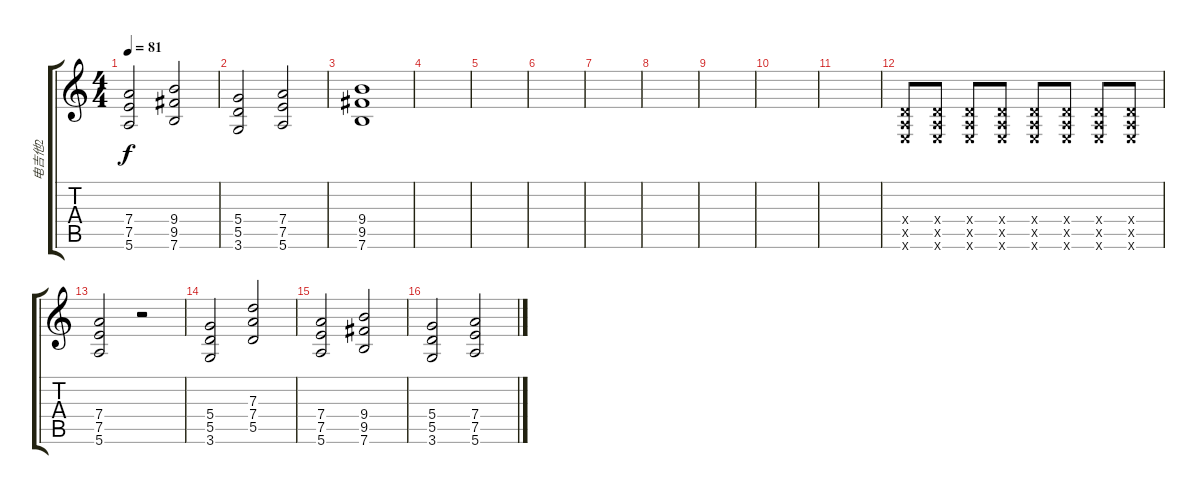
\track ("电吉他2" "电吉他2") {instrument distortionguitar}
\staff {score tabs}
\tuning (E4 B3 G3 D3 A2 E2) {hide}
\ts (4 4)
\tempo 81
\clef g2
\ks c
(7.4 7.5 5.6).2{dy f} (9.4 9.5 7.6).2 |
(5.4 5.5 3.6).2 (7.4 7.5 5.6).2 |
(9.4 9.5 7.6).1 |
|
|
|
|
|
|
|
|
(0.4{x} 0.5{x} 0.6{x}).8 (0.4{x} 0.5{x} 0.6{x}).8 (0.4{x} 0.5{x} 0.6{x}).8 (0.4{x} 0.5{x} 0.6{x}).8 (0.4{x} 0.5{x} 0.6{x}).8 (0.4{x} 0.5{x} 0.6{x}).8 (0.4{x} 0.5{x} 0.6{x}).8 (0.4{x} 0.5{x} 0.6{x}).8 |
(7.4 7.5 5.6).2 r.2 |
(5.4 5.5 3.6).2 (7.3 7.4 5.5).2 |
(7.4 7.5 5.6).2 (9.4 9.5 7.6).2 |
(5.4 5.5 3.6).2 (7.4 7.5 5.6).2
